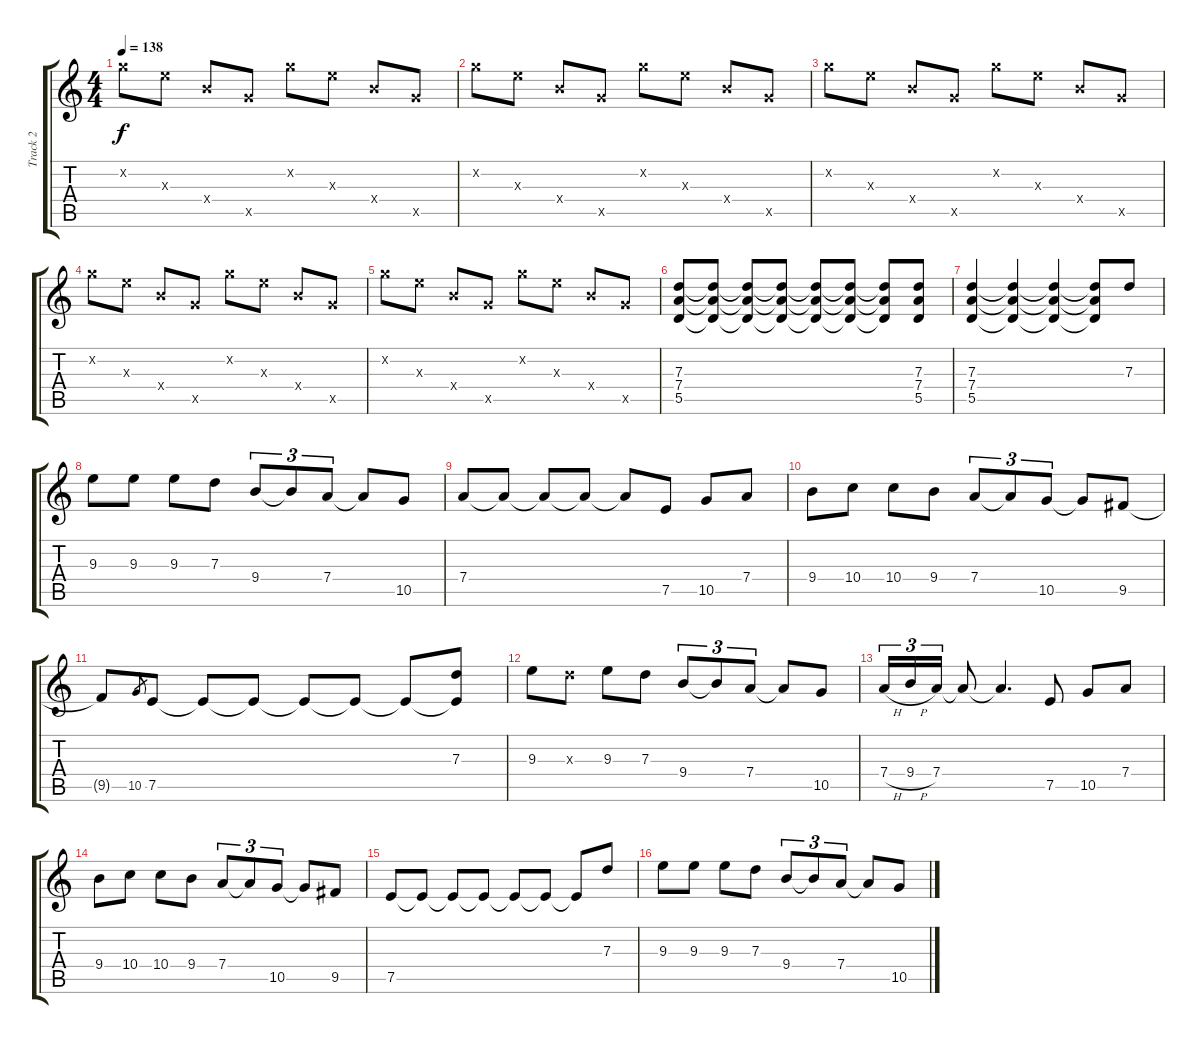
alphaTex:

\track ("Track 2" "Track 2") {instrument acousticguitarsteel}
\staff {score tabs}
\tuning (E4 B3 G3 D3 A2 E2) {hide}
\ts (4 4)
\tempo 138
\clef g2
\ks c
8.2{x}.8{dy f} 9.3{x}.8 9.4{x}.8 10.5{x}.8 8.2{x}.8 9.3{x}.8 9.4{x}.8 10.5{x}.8 |
8.2{x}.8 9.3{x}.8 9.4{x}.8 10.5{x}.8 8.2{x}.8 9.3{x}.8 9.4{x}.8 10.5{x}.8 |
8.2{x}.8 9.3{x}.8 9.4{x}.8 10.5{x}.8 8.2{x}.8 9.3{x}.8 9.4{x}.8 10.5{x}.8 |
8.2{x}.8 9.3{x}.8 9.4{x}.8 10.5{x}.8 8.2{x}.8 9.3{x}.8 9.4{x}.8 10.5{x}.8 |
8.2{x}.8 9.3{x}.8 9.4{x}.8 10.5{x}.8 8.2{x}.8 9.3{x}.8 9.4{x}.8 10.5{x}.8 |
(7.3 7.4 5.5).8 (7.3{t} 7.4{t} 5.5{t}).8 (7.3{t} 7.4{t} 5.5{t}).8 (7.3{t} 7.4{t} 5.5{t}).8 (7.3{t} 7.4{t} 5.5{t}).8 (7.3{t} 7.4{t} 5.5{t}).8 (7.3{t} 7.4{t} 5.5{t}).8 (7.3 7.4 5.5).8 |
(7.3 7.4 5.5).4 (7.3{t} 7.4{t} 5.5{t}).4 (7.3{t} 7.4{t} 5.5{t}).4 (7.3{t} 7.4{t} 5.5{t}).8 7.3.8 |
9.3.8 9.3.8 9.3.8 7.3.8 9.4.8{tu (3 2)} 9.4{t}.8{tu (3 2)} 7.4.8{tu (3 2)} 7.4{t}.8 10.5.8 |
7.4.8 7.4{t}.8 7.4{t}.8 7.4{t}.8 7.4{t}.8 7.5.8 10.5.8 7.4.8 |
9.4.8 10.4.8 10.4.8 9.4.8 7.4.8{tu (3 2)} 7.4{t}.8{tu (3 2)} 10.5.8{tu (3 2)} 10.5{t}.8 9.5.8 |
9.5{t}.8 10.5.8{gr} 7.5.8 7.5{t}.8 7.5{t}.8 7.5{t}.8 7.5{t}.8 7.5{t}.8 (7.3 7.5{t}).8 |
9.3.8 7.3{x}.8 9.3.8 7.3.8 9.4.8{tu (3 2)} 9.4{t}.8{tu (3 2)} 7.4.8{tu (3 2)} 7.4{t}.8 10.5.8 |
7.4{h}.16{tu (3 2)} 9.4{h}.16{tu (3 2)} 7.4.16{tu (3 2)} 7.4{t}.8 7.4{t}.4{d} 7.5.8 10.5.8 7.4.8 |
9.4.8 10.4.8 10.4.8 9.4.8 7.4.8{tu (3 2)} 7.4{t}.8{tu (3 2)} 10.5.8{tu (3 2)} 10.5{t}.8 9.5.8 |
7.5.8 7.5{t}.8 7.5{t}.8 7.5{t}.8 7.5{t}.8 7.5{t}.8 7.5{t}.8 7.3.8 |
9.3.8 9.3.8 9.3.8 7.3.8 9.4.8{tu (3 2)} 9.4{t}.8{tu (3 2)} 7.4.8{tu (3 2)} 7.4{t}.8 10.5.8
